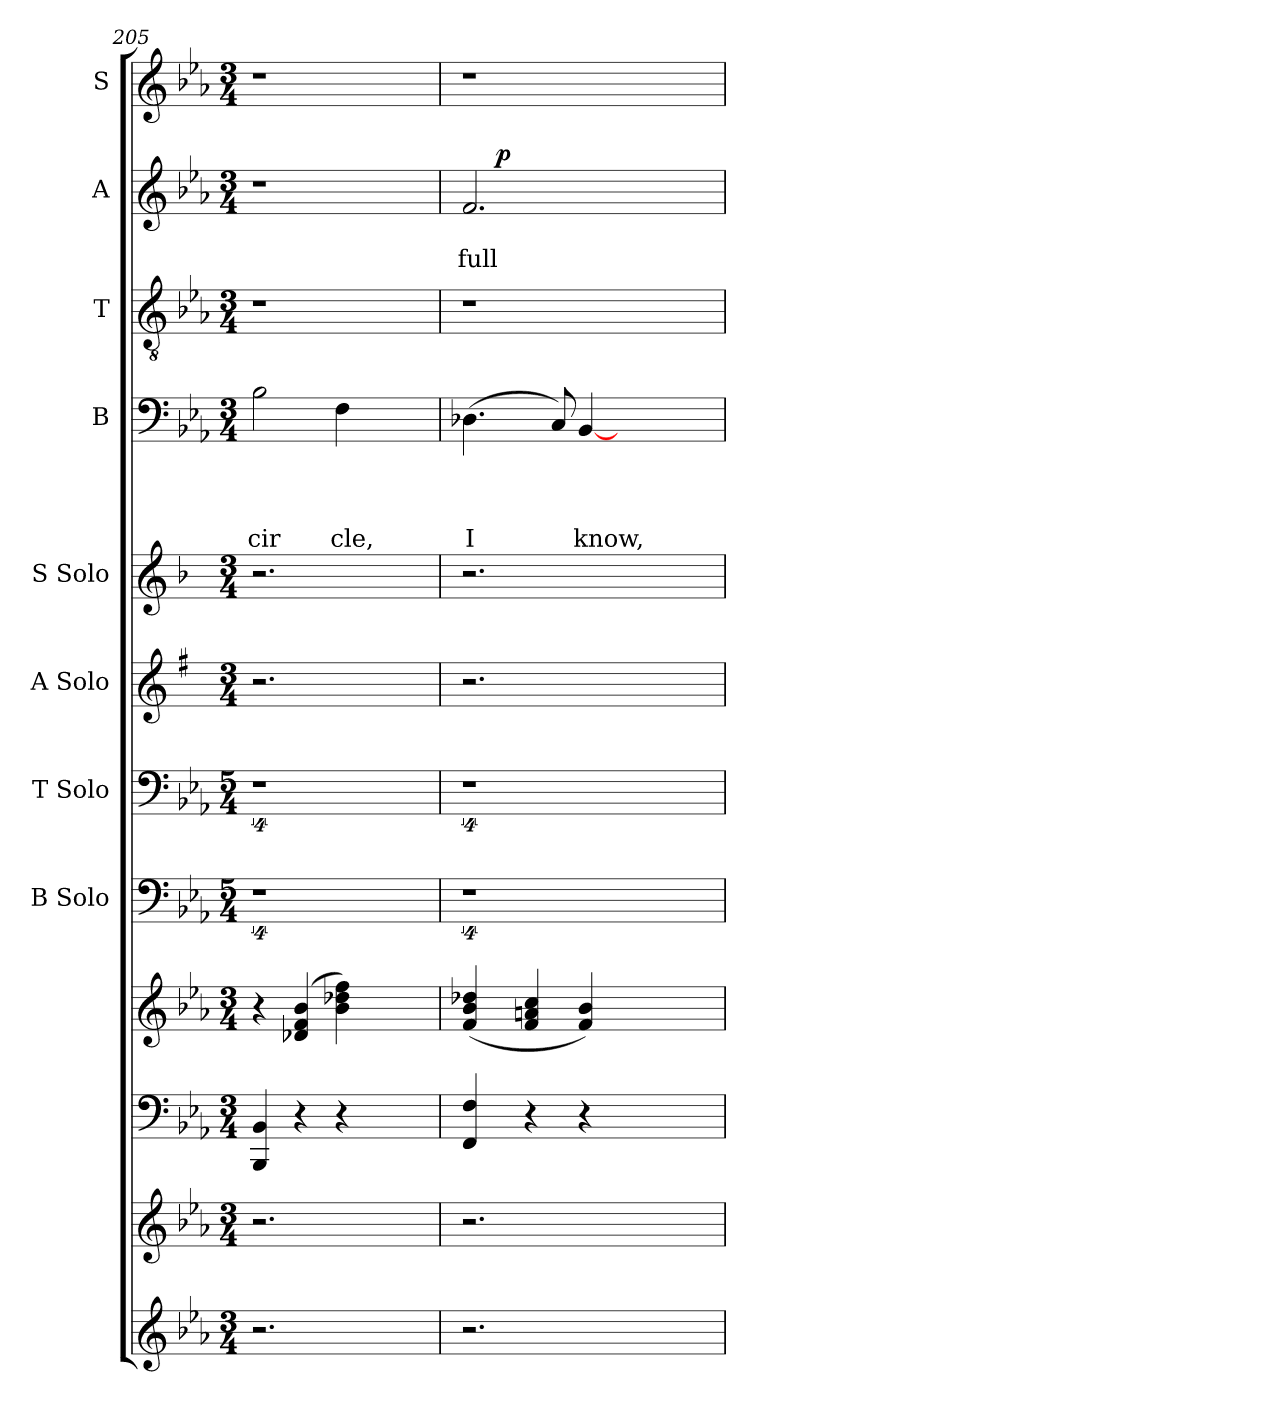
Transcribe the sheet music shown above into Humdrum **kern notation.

**kern	**kern	**kern	**kern	**kern	**kern	**kern	**kern	**kern	**text	**text	**text	**text	**kern	**kern	**text	**text	**dynam	**kern
*part12	*part11	*part10	*part9	*part8	*part7	*part6	*part5	*part4	*part4	*part4	*part4	*part4	*part3	*part2	*part2	*part2	*part2	*part1
*staff12	*staff11	*staff10	*staff9	*staff8	*staff7	*staff6	*staff5	*staff4	*staff4	*staff4	*staff4	*staff4	*staff3	*staff2	*staff2	*staff2	*staff2	*staff1
*	*	*	*	*I"B Solo	*I"T Solo	*I"A Solo	*I"S Solo	*I"B	*	*	*	*	*I"T	*I"A	*	*	*	*I"S
!!LO:PB:g=z
*clefG2	*clefG2	*clefF4	*clefG2	*clefF4	*clefF4	*clefG2	*clefG2	*clefF4	*	*	*	*	*clefGv2	*clefG2	*	*	*	*clefG2
*k[b-e-a-]	*k[b-e-a-]	*k[b-e-a-]	*k[b-e-a-]	*k[b-e-a-]	*k[b-e-a-]	*k[f#]	*k[b-]	*k[b-e-a-]	*	*	*	*	*k[b-e-a-]	*k[b-e-a-]	*	*	*	*k[b-e-a-]
*E-:	*E-:	*E-:	*E-:	*E-:	*E-:	*G:	*F:	*E-:	*	*	*	*	*E-:	*E-:	*	*	*	*E-:
*M3/4	*M3/4	*M3/4	*M3/4	*M5/4	*M5/4	*M3/4	*M3/4	*M3/4	*	*	*	*	*M3/4	*M3/4	*	*	*	*M3/4
=205	=205	=205	=205	=205	=205	=205	=205	=205	=205	=205	=205	=205	=205	=205	=205	=205	=205	=205
!	!	!	!	!	!	!	!	!	!	!	!	!LO:LY:b	!LO:N:vis=1	!LO:N:vis=1	!	!	!	!LO:N:vis=1
2.r	2.r	4BBB-/ 4BB-/	4r	4%5r	4%5r	2.r	2.r	2B-\	.	.	.	-cir	2.r	2.r	.	.	.	2.r
.	.	4r	(<4d-X/ 4f/ 4b-/	.	.	.	.	.	.	.	.	.	.	.	.	.	.	.
!	!	!	!	!	!	!	!	!	!	!	!	!LO:LY:b	!	!	!	!	!	!
.	.	4r	4b-\ 4dd-X\ 4ff\)	.	.	.	.	4F\	.	.	.	cle,	.	.	.	.	.	.
2ryy	2ryy	2ryy	2ryy	.	.	2ryy	2ryy	2ryy	.	.	.	.	2ryy	2ryy	.	.	.	2ryy
=206	=206	=206	=206	=206	=206	=206	=206	=206	=206	=206	=206	=206	=206	=206	=206	=206	=206	=206
!	!	!	!	!	!	!	!	!	!	!	!	!LO:LY:b	!LO:N:vis=1	!	!	!LO:LY:b	!	!LO:N:vis=1
*	*	*	*	*	*	*	*	*	*	*	*	*	*	*^	*	*	*	*
2.r	2.r	4FF/ 4F/	(<4f/ 4b-/ 4dd-X/	4%5r	4%5r	2.r	2.r	(>4.D-X\	.	.	.	I	2.r	2.f/	12ryy	.	full-	.	2.r
.	.	.	.	.	.	.	.	.	.	.	.	.	.	.	48.ryy	.	.	.	.
!	!	!	!	!	!	!	!	!	!	!	!	!	!	!	!	!	!	!LO:DY:a	!
.	.	.	.	.	.	.	.	.	.	.	.	.	.	.	3%2ryy	.	.	p	.
.	.	4r	4f/ 4an/ 4cc/	.	.	.	.	.	.	.	.	.	.	.	.	.	.	.	.
.	.	.	.	.	.	.	.	8C/)	.	.	.	.	.	.	.	.	.	.	.
!	!	!	!	!	!	!	!	!	!	!	!	!LO:LY:b	!	!	!	!	!	!	!
.	.	4r	4f/ 4b-/)	.	.	.	.	[<4BB-/	.	.	.	know,	.	.	.	.	.	.	.
2ryy	2ryy	2ryy	2ryy	.	.	2ryy	2ryy	2ryy	.	.	.	.	2ryy	2ryy	.	.	.	.	2ryy
.	.	.	.	.	.	.	.	.	.	.	.	.	.	.	6ryy	.	.	.	.
.	.	.	.	.	.	.	.	.	.	.	.	.	.	.	24ryy	.	.	.	.
.	.	.	.	.	.	.	.	.	.	.	.	.	.	.	96ryy	.	.	.	.
.	.	.	.	.	.	.	.	.	.	.	.	.	.	.	4ryy	.	.	.	.
*	*	*	*	*	*	*	*	*	*	*	*	*	*	*v	*v	*	*	*	*
=	=	=	=	=	=	=	=	=	=	=	=	=	=	=	=	=	=	=
*-	*-	*-	*-	*-	*-	*-	*-	*-	*-	*-	*-	*-	*-	*-	*-	*-	*-	*-
